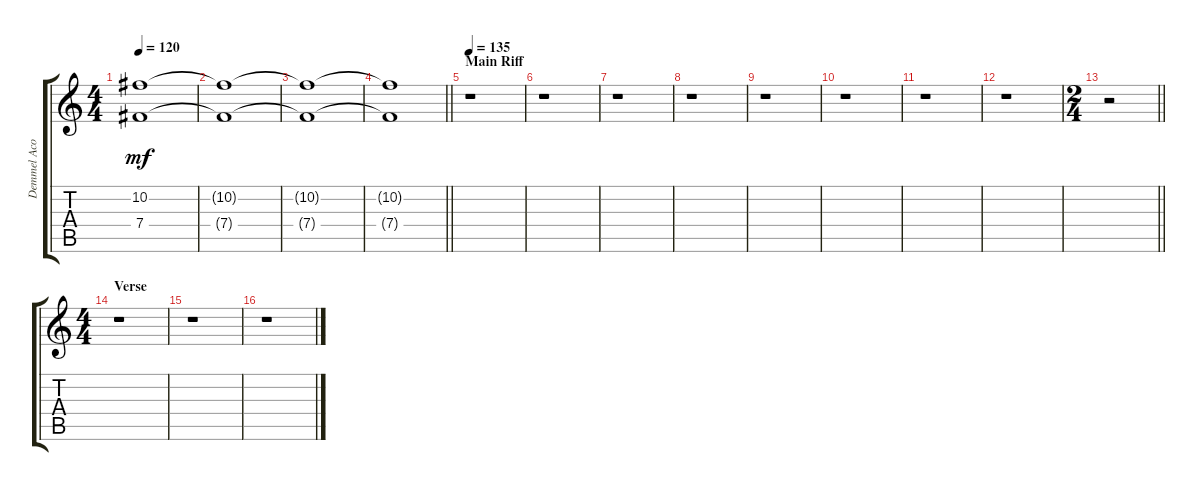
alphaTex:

\track ("Demmel Acoustic" "Demmel Aco") {instrument acousticguitarsteel}
\staff {score tabs}
\tuning (Db4 Ab3 E3 B2 Gb2 B1) {hide}
\ts (4 4)
\tempo 120
\clef g2
\ks c
(10.2 7.4).1{dy mf} |
(10.2{t} 7.4{t}).1 |
(10.2{t} 7.4{t}).1 |
\barLineRight lightlight
(10.2{t} 7.4{t}).1 |
\section ("" "Main Riff")
\tempo 135
r.1 |
r.1 |
r.1 |
r.1 |
r.1 |
r.1 |
r.1 |
r.1 |
\ts (2 4)
\barLineRight lightlight
r.2 |
\ts (4 4)
\section ("" "Verse")
r.1 |
r.1 |
r.1
